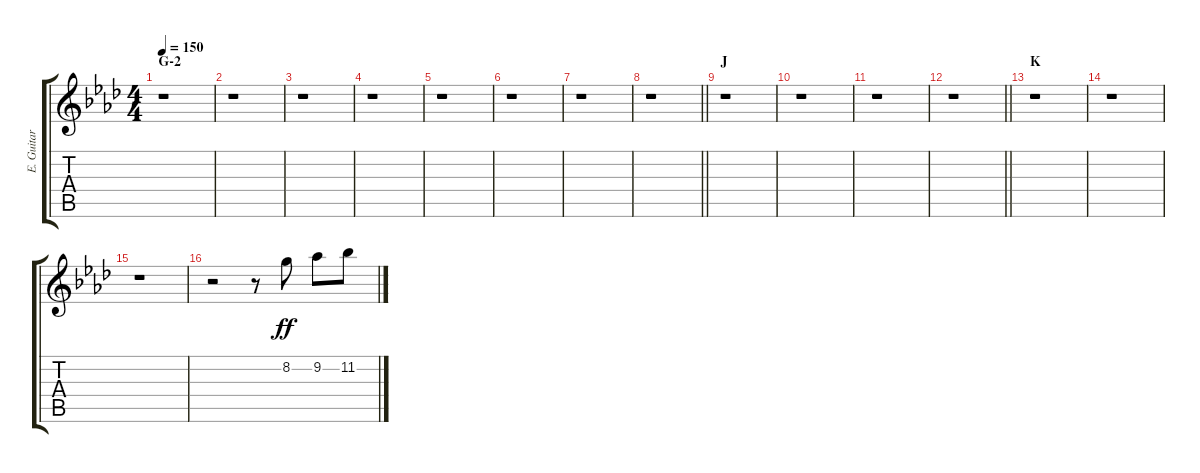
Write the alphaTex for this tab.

\track ("E. Guitar IV" "E. Guitar ") {instrument overdrivenguitar}
\staff {score tabs}
\tuning (E4 B3 G3 D3 A2 E2) {hide}
\ts (4 4)
\section ("" "G-2")
\tempo 150
\clef g2
\ks ab
r.1{dy ff} |
r.1 |
r.1 |
r.1 |
r.1 |
r.1 |
r.1 |
\barLineRight lightlight
r.1 |
\section ("" "J")
r.1 |
r.1 |
r.1 |
\barLineRight lightlight
r.1 |
\section ("" "K")
r.1 |
r.1 |
r.1 |
r.2 r.8 8.2.8 9.2.8 11.2.8
